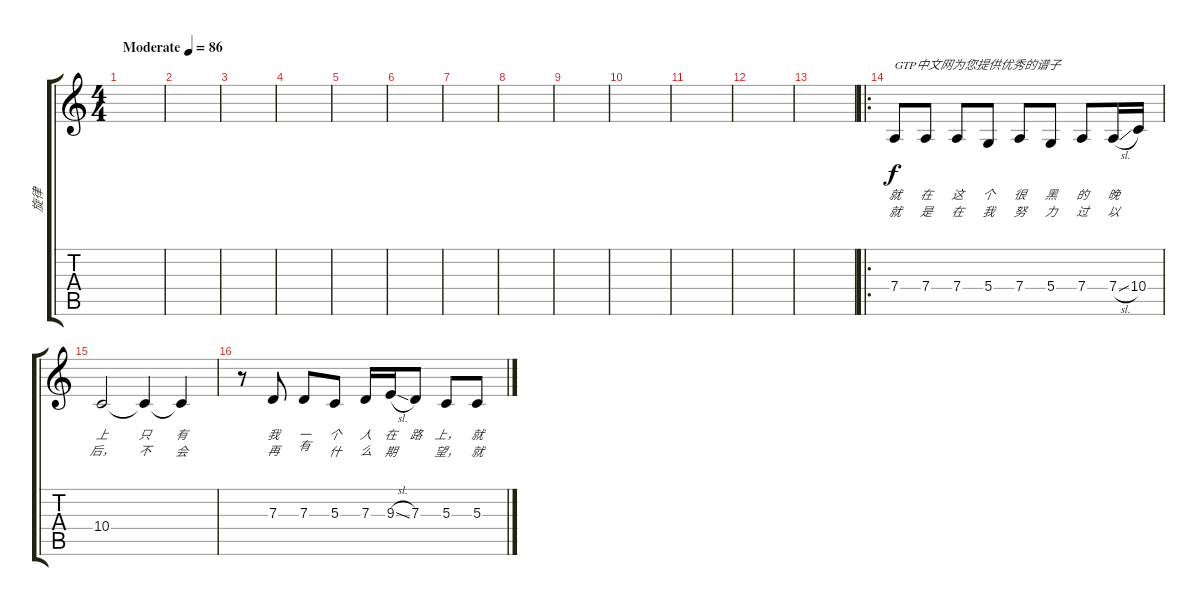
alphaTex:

\track ("旋律" "旋律") {instrument tangoaccordion}
\staff {score tabs}
\tuning (E4 B3 G3 D3 A2 E2) {hide}
\ts (4 4)
\tempo (86 "Moderate")
\clef g2
\ks c
|
|
|
|
|
|
|
|
|
|
|
|
|
\ro
7.4.8{txt "GTP中文网为您提供优秀的谱子" lyrics (0 "就") lyrics (1 "就") lyrics (2 "") lyrics (3 "") lyrics (4 "")} 7.4.8{lyrics (0 "在") lyrics (1 "是") lyrics (2 "") lyrics (3 "") lyrics (4 "")} 7.4.8{lyrics (0 "这") lyrics (1 "在") lyrics (2 "") lyrics (3 "") lyrics (4 "")} 5.4.8{lyrics (0 "个") lyrics (1 "我") lyrics (2 "") lyrics (3 "") lyrics (4 "")} 7.4.8{lyrics (0 "很") lyrics (1 "努") lyrics (2 "") lyrics (3 "") lyrics (4 "")} 5.4.8{lyrics (0 "黑") lyrics (1 "力") lyrics (2 "") lyrics (3 "") lyrics (4 "")} 7.4.8{lyrics (0 "的") lyrics (1 "过") lyrics (2 "") lyrics (3 "") lyrics (4 "")} 7.4{sl}.16{lyrics (0 "晚") lyrics (1 "以") lyrics (2 "") lyrics (3 "") lyrics (4 "")} 10.4.16{lyrics (0 "") lyrics (1 "") lyrics (2 "") lyrics (3 "") lyrics (4 "")} |
10.4.2{lyrics (0 "上") lyrics (1 "后，") lyrics (2 "") lyrics (3 "") lyrics (4 "")} 10.4{t}.4{lyrics (0 "只") lyrics (1 "不") lyrics (2 "") lyrics (3 "") lyrics (4 "")} 10.4{t}.4{lyrics (0 "有") lyrics (1 "会") lyrics (2 "") lyrics (3 "") lyrics (4 "")} |
r.8 7.3.8{lyrics (0 "我") lyrics (1 "再") lyrics (2 "") lyrics (3 "") lyrics (4 "")} 7.3.8{lyrics (0 "一") lyrics (1 "有") lyrics (2 "") lyrics (3 "") lyrics (4 "")} 5.3.8{lyrics (0 "个") lyrics (1 "什") lyrics (2 "") lyrics (3 "") lyrics (4 "")} 7.3.16{lyrics (0 "人") lyrics (1 "么") lyrics (2 "") lyrics (3 "") lyrics (4 "")} 9.3{sl}.16{lyrics (0 "在") lyrics (1 "期") lyrics (2 "") lyrics (3 "") lyrics (4 "")} 7.3.8{lyrics (0 "路") lyrics (1 "") lyrics (2 "") lyrics (3 "") lyrics (4 "")} 5.3.8{lyrics (0 "上，") lyrics (1 "望，") lyrics (2 "") lyrics (3 "") lyrics (4 "")} 5.3.8{lyrics (0 "就") lyrics (1 "就") lyrics (2 "") lyrics (3 "") lyrics (4 "")}
